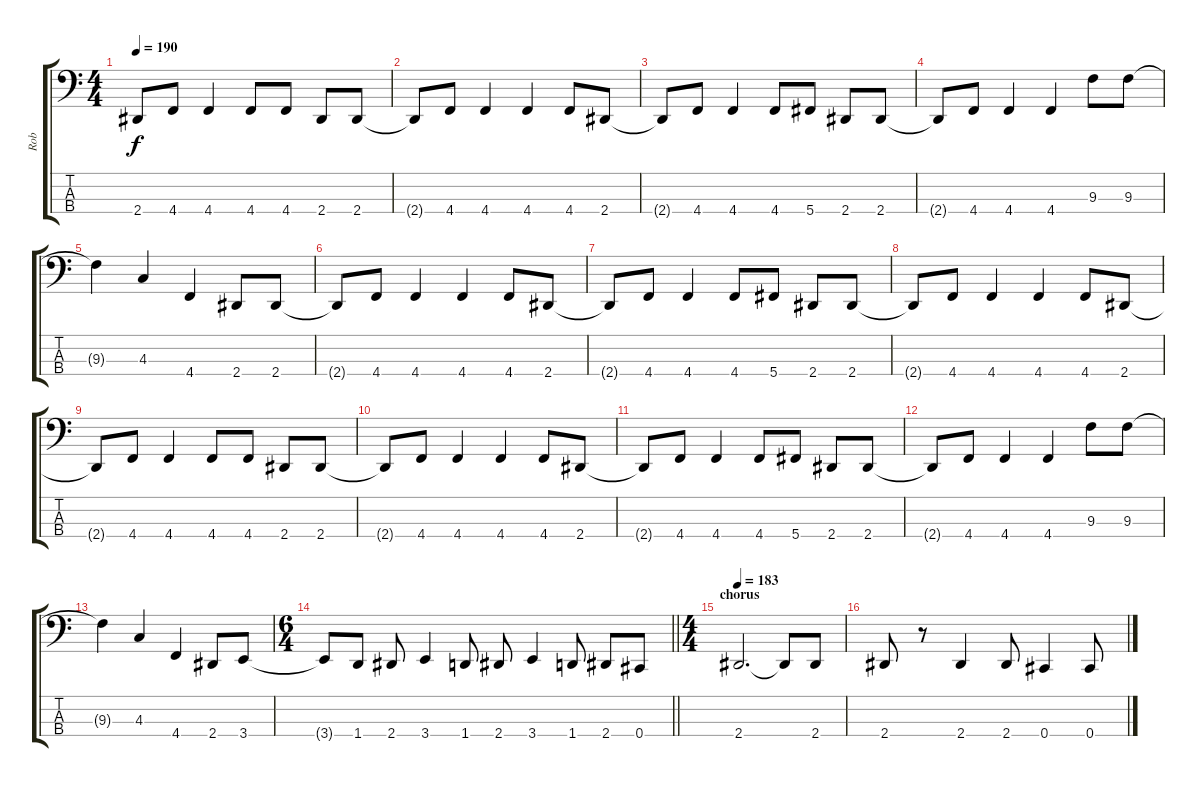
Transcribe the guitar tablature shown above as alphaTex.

\track ("Rob" "Rob") {instrument electricbassfinger}
\staff {score tabs}
\tuning (Gb2 Db2 Ab1 Db1) {hide}
\ts (4 4)
\tempo 190
\clef f4
\ks c
2.4{t}.8{dy f} 4.4.8 4.4.4 4.4.8 4.4.8 2.4.8 2.4.8 |
2.4{t}.8 4.4.8 4.4.4 4.4.4 4.4.8 2.4.8 |
2.4{t}.8 4.4.8 4.4.4 4.4.8 5.4.8 2.4.8 2.4.8 |
2.4{t}.8 4.4.8 4.4.4 4.4.4 9.3.8 9.3.8 |
9.3{t}.4 4.3.4 4.4.4 2.4.8 2.4.8 |
2.4{t}.8 4.4.8 4.4.4 4.4.4 4.4.8 2.4.8 |
2.4{t}.8 4.4.8 4.4.4 4.4.8 5.4.8 2.4.8 2.4.8 |
2.4{t}.8 4.4.8 4.4.4 4.4.4 4.4.8 2.4.8 |
2.4{t}.8 4.4.8 4.4.4 4.4.8 4.4.8 2.4.8 2.4.8 |
2.4{t}.8 4.4.8 4.4.4 4.4.4 4.4.8 2.4.8 |
2.4{t}.8 4.4.8 4.4.4 4.4.8 5.4.8 2.4.8 2.4.8 |
2.4{t}.8 4.4.8 4.4.4 4.4.4 9.3.8 9.3.8 |
9.3{t}.4 4.3.4 4.4.4 2.4.8 3.4.8 |
\ts (6 4)
\barLineRight lightlight
3.4{t}.8 1.4.8 2.4.8 3.4.4 1.4.8 2.4.8 3.4.4 1.4.8 2.4.8 0.4.8 |
\ts (4 4)
\section ("" "chorus")
\tempo 183
2.4.2{d} 2.4{t}.8 2.4.8 |
2.4.8 r.8 2.4.4 2.4.8 0.4.4 0.4.8
